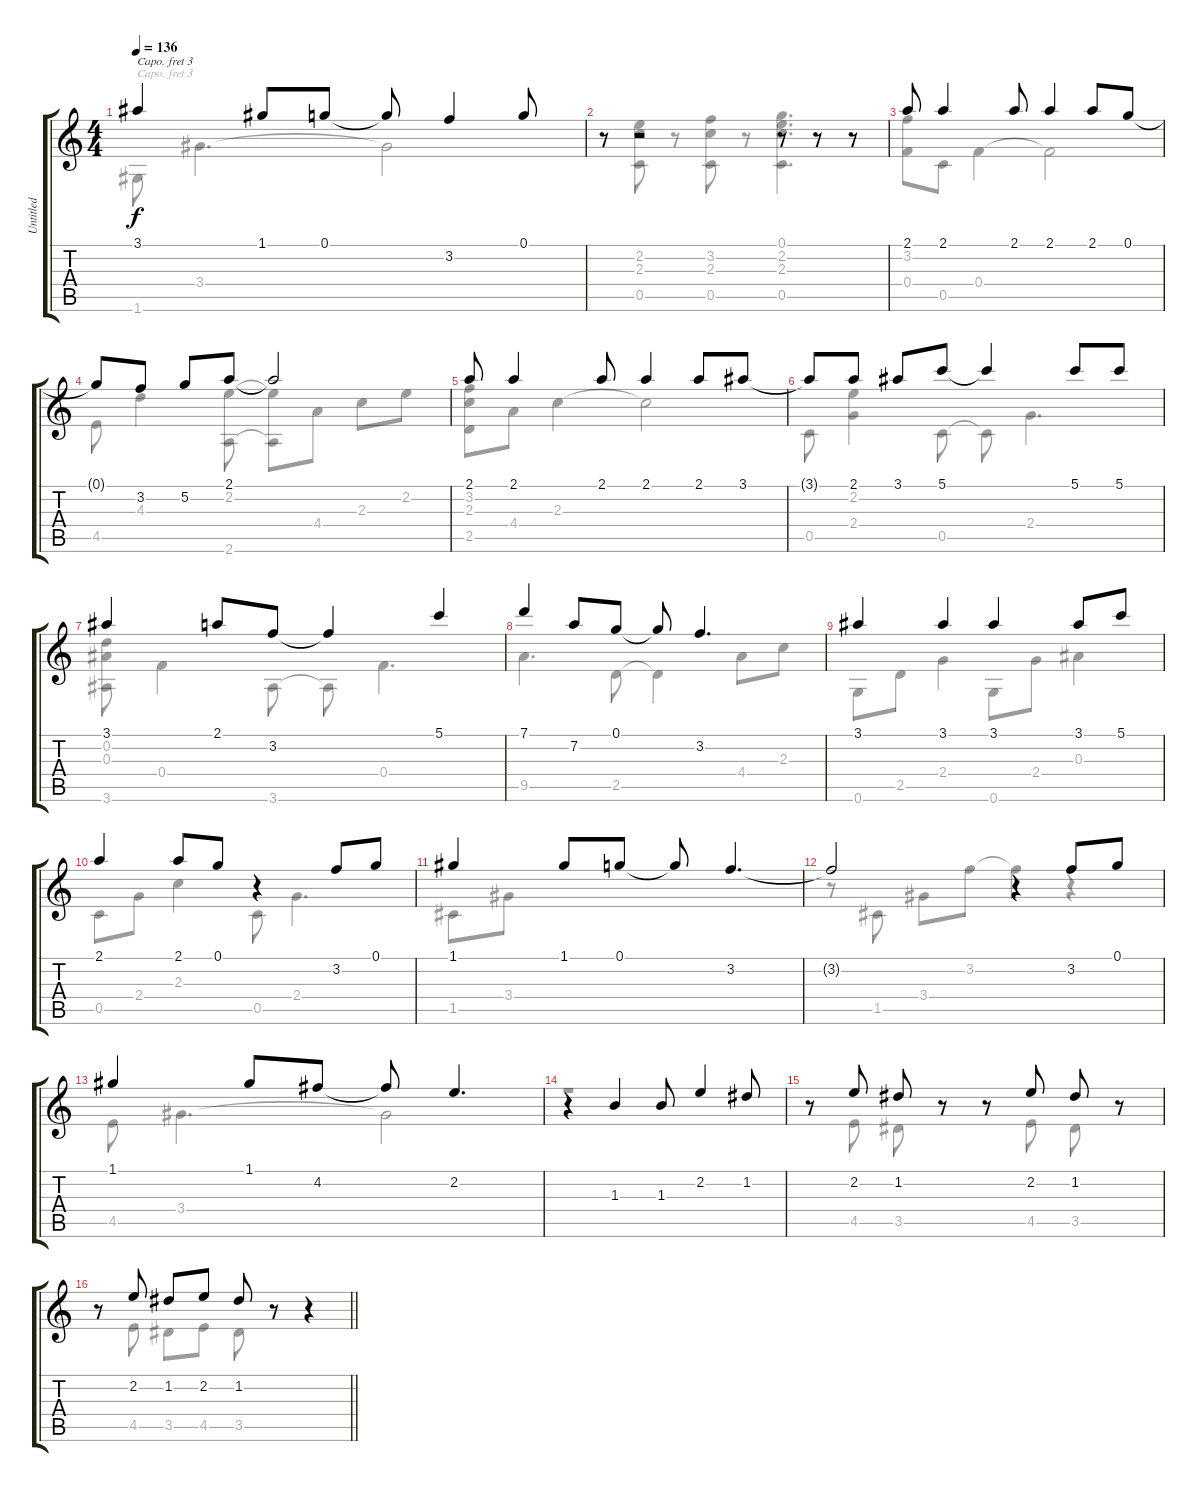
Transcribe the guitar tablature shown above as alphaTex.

\track ("Untitled" "Untitled") {instrument acousticguitarsteel}
\staff {score tabs}
\capo 3
\tuning (E4 B3 G3 D3 A2 E2) {hide}
\voice
\ts (4 4)
\tempo 136
\clef g2
\ks c
3.1.4{dy f} 1.1.8 0.1.8 0.1{t}.8 3.2.4 0.1.8 |
r.8 r.2 r.8 r.8 r.8 |
2.1.8 2.1.4 2.1.8 2.1.4 2.1.8 0.1.8 |
0.1{t}.8 3.2.8 5.2.8 2.1.8 2.1{t}.2 |
2.1.8 2.1.4 2.1.8 2.1.4 2.1.8 3.1.8 |
3.1{t}.8 2.1.8 3.1.8 5.1.8 5.1{t}.4 5.1.8 5.1.8 |
3.1.4 2.1.8 3.2.8 3.2{t}.4 5.1.4 |
7.1.4 7.2.8 0.1.8 0.1{t}.8 3.2.4{d} |
3.1.4 3.1.4 3.1.4 3.1.8 5.1.8 |
2.1.4 2.1.8 0.1.8 r.4 3.2.8 0.1.8 |
1.1.4 1.1.8 0.1.8 0.1{t}.8 3.2.4{d} |
3.2{t}.2 r.4 3.2.8 0.1.8 |
1.1.4 1.1.8 4.2.8 4.2{t}.8 2.2.4{d} |
r.4 1.3.4 1.3.8 2.2.4 1.2.8 |
r.8 2.2.8 1.2.8 r.8 r.8 2.2.8 1.2.8 r.8 |
\barLineRight lightlight
r.8 2.2.8 1.2.8 2.2.8 1.2.8 r.8 r.4
\voice
\clef g2
\ottava regular
\simile none
\ks c
1.6.8{dy f} 3.4.4{d} 3.4{t}.2 |
r.8 (2.2 2.3 0.5).8 r.8 (3.2 2.3 0.5).8 r.8 (0.1 2.2 2.3 0.5).4{d} |
(3.2 0.4).8 0.5.8 0.4.4 0.4{t}.2 |
4.5.8 4.3.4 (2.2 2.6).8 (2.2{t} 2.6{t}).8 4.4.8 2.3.8 2.2.8 |
(3.2 2.3 2.5).8 4.4.8 2.3.4 2.3{t}.2 |
0.5.8 (2.2 2.4).4 0.5.8 0.5{t}.8 2.4.4{d} |
(0.2 0.3 3.6).8 0.4.4 3.6.8 3.6{t}.8 0.4.4{d} |
9.5.4{d} 2.5.8 2.5{t}.4 4.4.8 2.3.8 |
0.6.8 2.5.8 2.4.4 0.6.8 2.4.8 0.3.4 |
0.5.8 2.4.8 2.3.4 0.5.8 2.4.4{d} |
1.5.8 3.4.8 |
r.8 1.5.8 3.4.8 3.2.8 3.2{t}.4 r.4 |
4.5.8 3.4.4{d} 3.4{t}.2 |
r.1 |
r.8 4.5.8 3.5.8 r.8 r.8 4.5.8 3.5.8 r.8 |
\barLineRight lightlight
r.8 4.5.8 3.5.8 4.5.8 3.5.8 r.8 r.4
